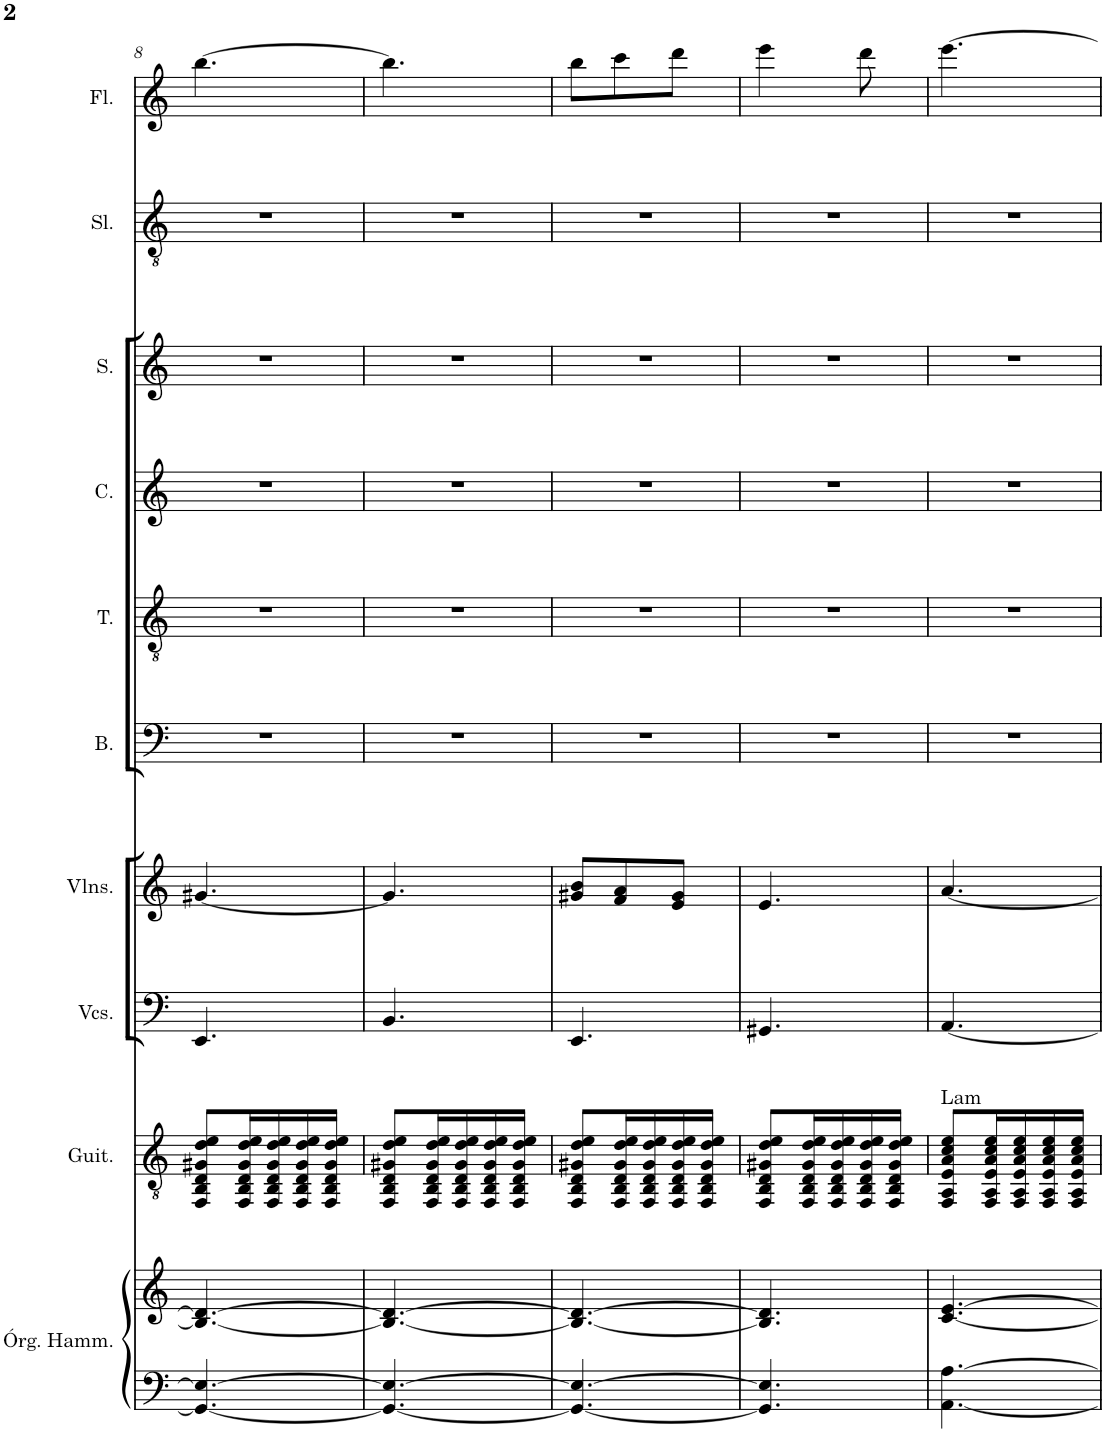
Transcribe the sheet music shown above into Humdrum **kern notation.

**kern	**kern	**kern	**harte	**kern	**kern	**kern	**kern	**kern	**kern	**kern	**kern
*part10	*part10	*part9	*part9	*part8	*part7	*part6	*part5	*part4	*part3	*part2	*part1
*staff11	*staff10	*staff9	*	*staff8	*staff7	*staff6	*staff5	*staff4	*staff3	*staff2	*staff1
*I"Órgano Hammond	*	*I"Guitarra	*	*I"Violonchelos	*I"Violines	*I"Bajo	*I"Tenor	*I"Contralto	*I"Soprano	*I"Solista	*I"Flauta
*I'Órg. Hamm.	*	*I'Guit.	*	*I'Vcs.	*I'Vlns.	*I'B.	*I'T.	*I'C.	*I'S.	*I'Sl.	*I'Fl.
!!LO:PB:g=z
*clefF4	*clefG2	*clefGv2	*	*clefF4	*clefG2	*clefF4	*clefGv2	*clefG2	*clefG2	*clefGv2	*clefG2
*k[]	*k[]	*k[]	*	*k[]	*k[]	*k[]	*k[]	*k[]	*k[]	*k[]	*k[]
*M3/8	*M3/8	*M3/8	*	*M3/8	*M3/8	*M3/8	*M3/8	*M3/8	*M3/8	*M3/8	*M3/8
=8	=8	=8	=8	=8	=8	=8	=8	=8	=8	=8	=8
4.GG#/_ 4.E/_	4.B/_ 4.d/_	8FF/ 8BB/ 8D/ 8G#X/ 8d/ 8e/L	.	4.EE/	[4.g#X/	4.r	4.r	4.r	4.r	4.r	[4.bb\
.	.	16FF/ 16BB/ 16D/ 16G#/ 16d/ 16e/L	.	.	.	.	.	.	.	.	.
.	.	16FF/ 16BB/ 16D/ 16G#/ 16d/ 16e/	.	.	.	.	.	.	.	.	.
.	.	16FF/ 16BB/ 16D/ 16G#/ 16d/ 16e/	.	.	.	.	.	.	.	.	.
.	.	16FF/ 16BB/ 16D/ 16G#/ 16d/ 16e/JJ	.	.	.	.	.	.	.	.	.
=9	=9	=9	=9	=9	=9	=9	=9	=9	=9	=9	=9
4.GG#/_ 4.E/_	4.B/_ 4.d/_	8FF/ 8BB/ 8D/ 8G#X/ 8d/ 8e/L	.	4.BB/	4.g#/]	4.r	4.r	4.r	4.r	4.r	4.bb\]
.	.	16FF/ 16BB/ 16D/ 16G#/ 16d/ 16e/L	.	.	.	.	.	.	.	.	.
.	.	16FF/ 16BB/ 16D/ 16G#/ 16d/ 16e/	.	.	.	.	.	.	.	.	.
.	.	16FF/ 16BB/ 16D/ 16G#/ 16d/ 16e/	.	.	.	.	.	.	.	.	.
.	.	16FF/ 16BB/ 16D/ 16G#/ 16d/ 16e/JJ	.	.	.	.	.	.	.	.	.
=10	=10	=10	=10	=10	=10	=10	=10	=10	=10	=10	=10
4.GG#/_ 4.E/_	4.B/_ 4.d/_	8FF/ 8BB/ 8D/ 8G#X/ 8d/ 8e/L	.	4.EE/	8g#X/ 8b/L	4.r	4.r	4.r	4.r	4.r	8bb\L
.	.	16FF/ 16BB/ 16D/ 16G#/ 16d/ 16e/L	.	.	8f/ 8a/	.	.	.	.	.	8ccc\
.	.	16FF/ 16BB/ 16D/ 16G#/ 16d/ 16e/	.	.	.	.	.	.	.	.	.
.	.	16FF/ 16BB/ 16D/ 16G#/ 16d/ 16e/	.	.	8e/ 8g#/J	.	.	.	.	.	8ddd\J
.	.	16FF/ 16BB/ 16D/ 16G#/ 16d/ 16e/JJ	.	.	.	.	.	.	.	.	.
=11	=11	=11	=11	=11	=11	=11	=11	=11	=11	=11	=11
4.GG#/] 4.E/]	4.B/] 4.d/]	8FF/ 8BB/ 8D/ 8G#X/ 8d/ 8e/L	.	4.GG#X/	4.e/	4.r	4.r	4.r	4.r	4.r	4eee\
.	.	16FF/ 16BB/ 16D/ 16G#/ 16d/ 16e/L	.	.	.	.	.	.	.	.	.
.	.	16FF/ 16BB/ 16D/ 16G#/ 16d/ 16e/	.	.	.	.	.	.	.	.	.
.	.	16FF/ 16BB/ 16D/ 16G#/ 16d/ 16e/	.	.	.	.	.	.	.	.	8ddd\
.	.	16FF/ 16BB/ 16D/ 16G#/ 16d/ 16e/JJ	.	.	.	.	.	.	.	.	.
=12	=12	=12	=12	=12	=12	=12	=12	=12	=12	=12	=12
!	!	!	!LO:H:kt=Lam	!	!	!	!	!	!	!	!
[4.AA\ [4.A\	[4.c/ [4.e/	8FF/ 8AA/ 8E/ 8A/ 8c/ 8e/L	N	[4.AA/	[4.a/	4.r	4.r	4.r	4.r	4.r	[4.eee\
.	.	16FF/ 16AA/ 16E/ 16A/ 16c/ 16e/L	.	.	.	.	.	.	.	.	.
.	.	16FF/ 16AA/ 16E/ 16A/ 16c/ 16e/	.	.	.	.	.	.	.	.	.
.	.	16FF/ 16AA/ 16E/ 16A/ 16c/ 16e/	.	.	.	.	.	.	.	.	.
.	.	16FF/ 16AA/ 16E/ 16A/ 16c/ 16e/JJ	.	.	.	.	.	.	.	.	.
=	=	=	=	=	=	=	=	=	=	=	=
*-	*-	*-	*-	*-	*-	*-	*-	*-	*-	*-	*-
